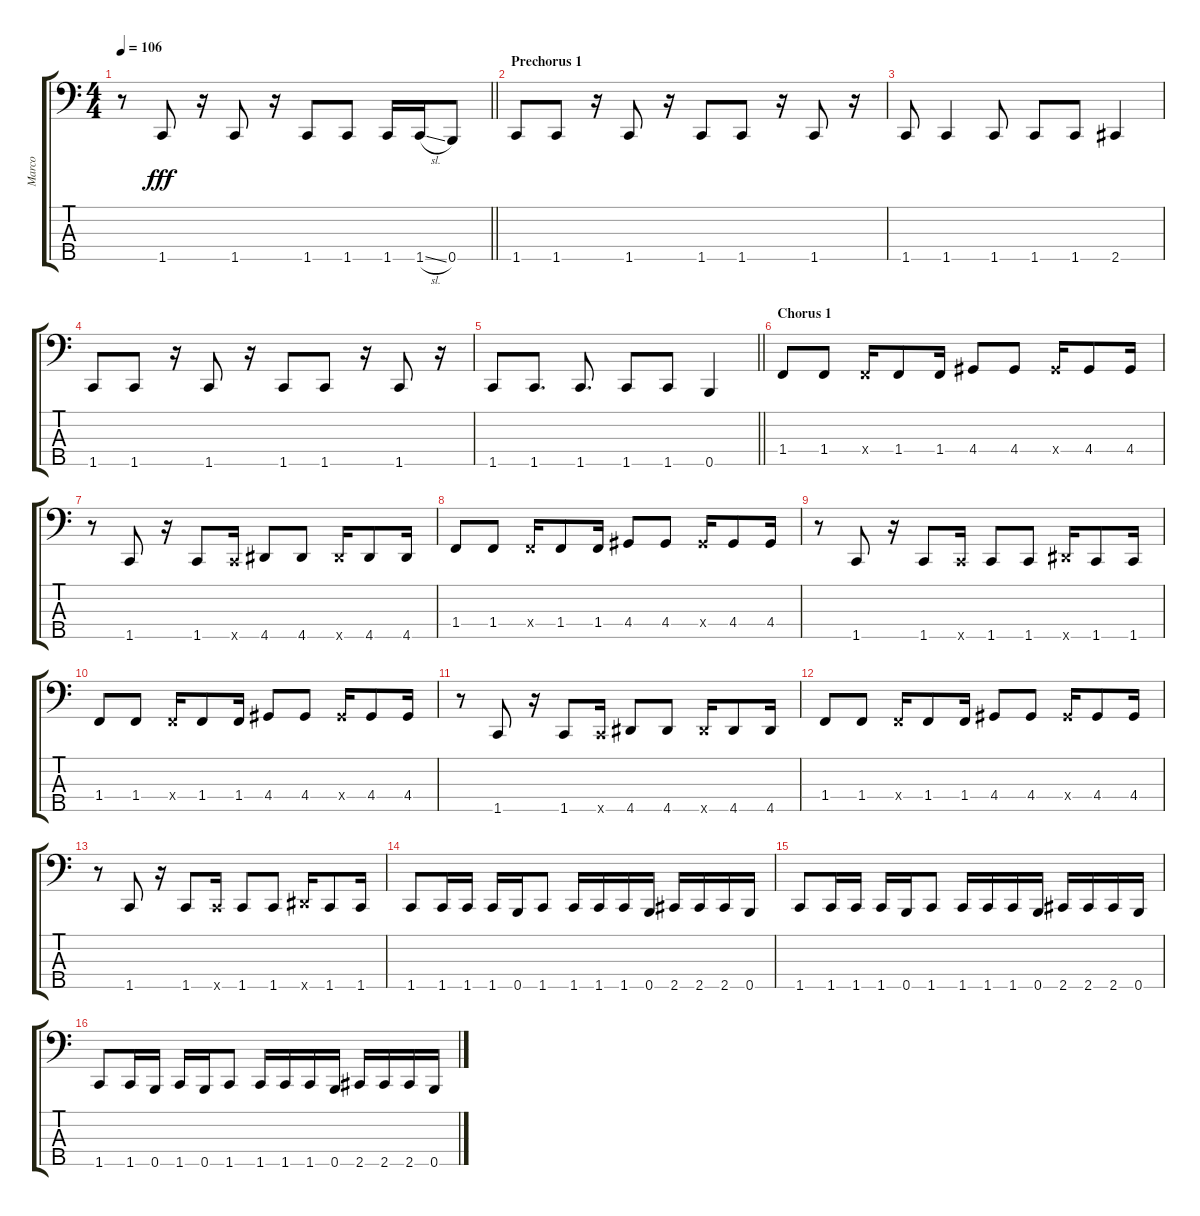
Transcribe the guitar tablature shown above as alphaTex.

\track ("Marco" "Marco") {instrument electricbassfinger}
\staff {score tabs}
\tuning (G2 D2 A1 E1 B0) {hide}
\ts (4 4)
\tempo 106
\clef f4
\barLineRight lightlight
\ks c
r.8{dy fff} 1.5.8 r.16 1.5.8 r.16 1.5.8 1.5.8 1.5.16 1.5{sl}.16 0.5.8 |
\section ("" "Prechorus 1")
1.5.8 1.5.8 r.16 1.5.8 r.16 1.5.8 1.5.8 r.16 1.5.8 r.16 |
1.5.8 1.5.4 1.5.8 1.5.8 1.5.8 2.5.4 |
1.5.8 1.5.8 r.16 1.5.8 r.16 1.5.8 1.5.8 r.16 1.5.8 r.16 |
\barLineRight lightlight
1.5.8 1.5.8{d} 1.5.8{d} 1.5.8 1.5.8 0.5.4 |
\section ("" "Chorus 1")
1.4.8 1.4.8 1.4{x}.16 1.4.8 1.4.16 4.4.8 4.4.8 4.4{x}.16 4.4.8 4.4.16 |
r.8 1.5.8 r.16 1.5.8 1.5{x}.16 4.5.8 4.5.8 4.5{x}.16 4.5.8 4.5.16 |
1.4.8 1.4.8 1.4{x}.16 1.4.8 1.4.16 4.4.8 4.4.8 4.4{x}.16 4.4.8 4.4.16 |
r.8 1.5.8 r.16 1.5.8 1.5{x}.16 1.5.8 1.5.8 4.5{x}.16 1.5.8 1.5.16 |
1.4.8 1.4.8 1.4{x}.16 1.4.8 1.4.16 4.4.8 4.4.8 4.4{x}.16 4.4.8 4.4.16 |
r.8 1.5.8 r.16 1.5.8 1.5{x}.16 4.5.8 4.5.8 4.5{x}.16 4.5.8 4.5.16 |
1.4.8 1.4.8 1.4{x}.16 1.4.8 1.4.16 4.4.8 4.4.8 4.4{x}.16 4.4.8 4.4.16 |
r.8 1.5.8 r.16 1.5.8 1.5{x}.16 1.5.8 1.5.8 4.5{x}.16 1.5.8 1.5.16 |
1.5.8 1.5.16 1.5.16 1.5.16 0.5.16 1.5.8 1.5.16 1.5.16 1.5.16 0.5.16 2.5.16 2.5.16 2.5.16 0.5.16 |
1.5.8 1.5.16 1.5.16 1.5.16 0.5.16 1.5.8 1.5.16 1.5.16 1.5.16 0.5.16 2.5.16 2.5.16 2.5.16 0.5.16 |
1.5.8 1.5.16 0.5.16 1.5.16 0.5.16 1.5.8 1.5.16 1.5.16 1.5.16 0.5.16 2.5.16 2.5.16 2.5.16 0.5.16
